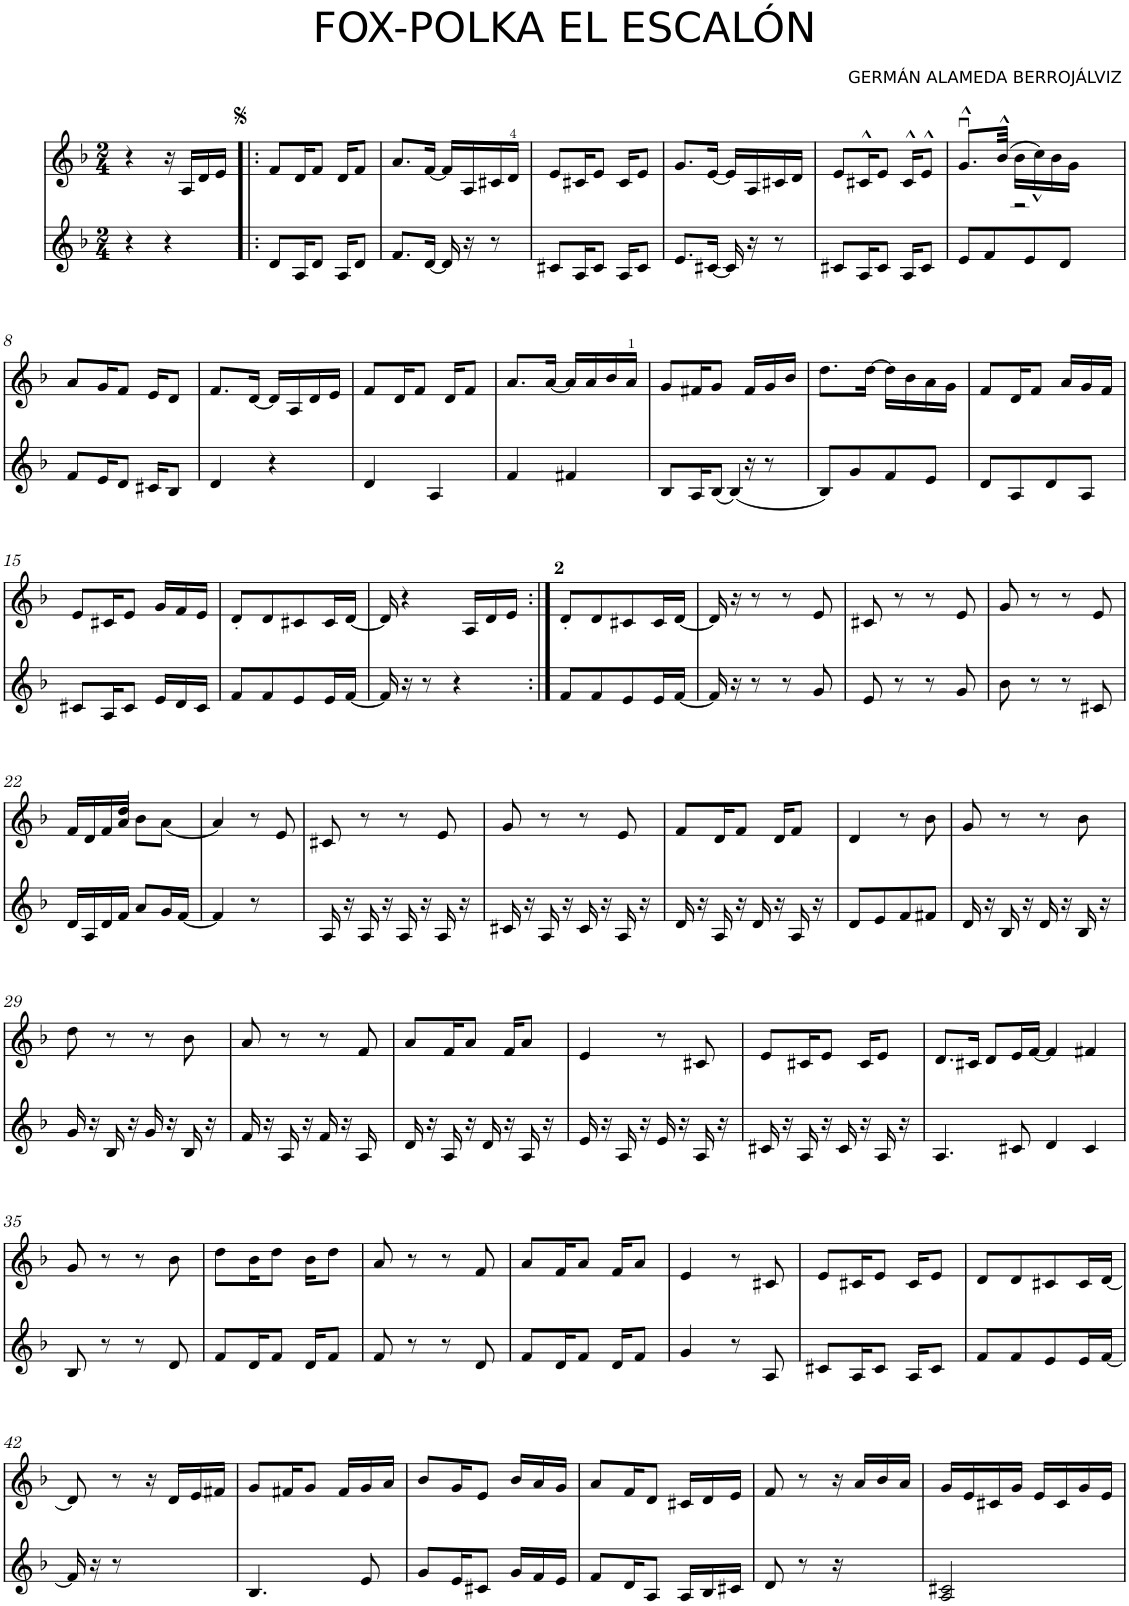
**kern	**kern
*part2	*part1
*staff2	*staff1
*I"Instrument 2	*I"Instrument 1
*clefG2	*clefG2
*k[b-]	*k[b-]
*F:	*F:
*M2/4	*M2/4
=1	=1
4r	4r
4r	16r
.	16A/LL
.	16d/
.	16e/JJ
=2!|:	=2!|:
8d/L	8f/L
16A/K	16d/K
8d/J	8f/J
16A/KL	16d/KL
8d/J	8f/J
=3	=3
8.f/L	8.a/L
[<16d/Jk	[<16f/Jk
16d/]	16f/LL]
16r	16A/
8r	16c#X/
.	16d/JJ
=4	=4
8c#X/L	8e/L
16A/K	16c#X/K
8c#/J	8e/J
16A/KL	16c#/KL
8c#/J	8e/J
=5	=5
8.e/L	8.g/L
[<16c#X/Jk	[<16e/Jk
16c#/]	16e/LL]
16r	16A/
8r	16c#X/
.	16d/JJ
=6	=6
8c#X/L	8e/L
16A/K	16c#X^^/K
8c#/J	8e/J
16A/KL	16c#^^/KL
8c#/J	8e^^/J
=7	=7
*	*^
8e/L	8.gu^^/L	8..ryy
8f/	.	.
.	(>32b-^^/Jkk	.
.	16b-\LL	32%9r
8e/	.	.
.	16cc^^\)	.
.	16b-\	.
8d/J	.	.
.	16g\JJ	.
.	32ryy	.
8..ryy	8..ryy	8..ryy
*	*v	*v
!!LO:LB:g=z
=8	=8
8f/L	8a/L
16e/K	8..ryy
8d/J	.
16c#X/KL	.
.	8..r
8B-/J	.
4..ryy	.
.	16g/K
.	8f/J
.	16e/KL
.	8d/J
=9	=9
4d/	8.f/L
.	[<16d/Jk
4r	16d/LL]
.	16A/
.	16d/
.	16e/JJ
=10	=10
4d/	8f/L
.	16d/K
.	8f/J
4A/	.
.	16d/KL
.	8f/J
=11	=11
4f/	8.a/L
.	[<16a/Jk
4f#X/	16a/LL]
.	16a/
.	16b-/
.	16a/JJ
=12	=12
8B-/L	8g/L
16A/K	16f#X/K
(<8B-/J	8g/J
(<4B-/)	16f#/LL
.	16g/
.	16b-/JJ
.	4ryy
16r	.
8r	.
=13	=13
8B-/L)	8.dd\L
8g/	.
.	[>16dd\Jk
8f/	16dd\LL]
.	16b-\
8e/J	16a\
.	16g\JJ
=14	=14
8d/L	8f/L
8A/	16d/K
.	8f/J
8d/	.
.	16a/LL
8A/J	16g/
.	16f/JJ
!!LO:LB:g=z
=15	=15
8c#X/L	8e/L
16A/K	16c#X/K
8c#/J	8e/J
16e/LL	16g/LL
16d/	16f/
16c#/JJ	16e/JJ
=16	=16
8f/L	8d'/L
8f/	8d/
8e/	8c#X/
16e/L	16c#/L
[<16f/JJ	[<16d/JJ
=17	=17
16f/]	16d/]
16r	4r
8r	.
4r	.
.	16A/LL
.	16d/
.	16e/JJ
=18:|!	=18:|!
8f/L	8d'/L
8f/	8d/
8e/	8c#X/
16e/L	16c#/L
[<16f/JJ	[<16d/JJ
=19	=19
16f/]	16d/]
16r	16r
8r	8r
8r	8r
8g/	8e/
=20	=20
8e/	8c#X/
8r	8r
8r	8r
8g/	8e/
=21	=21
8b-\	8g/
8r	8r
8r	8r
8c#X/	8e/
!!LO:LB:g=z
=22	=22
*	*^
16d/LL	16f/LL	8.ryy
16A/	16d/	.
16d/	16f/	.
16f/JJ	16a/JJ	4dd/
8a/L	4ryy	.
16g/L	.	.
[<16f/JJ	.	8b-\L
8.ryy	8.ryy	.
.	.	(<8a\J
*	*v	*v
=23	=23
4f/]	4a/)
8r	8r
8ryy	8e/
=24	=24
16A/	8c#X/
16r	.
16A/	8r
16r	.
16A/	8r
16r	.
16A/	8e/
16r	.
=25	=25
16c#X/	8g/
16r	.
16A/	8r
16r	.
16c#/	8r
16r	.
16A/	8e/
16r	.
=26	=26
16d/	8f/L
16r	.
16A/	16d/K
16r	8f/J
16d/	.
16r	16d/KL
16A/	8f/J
16r	.
=27	=27
8d/L	4d/
8e/	.
8f/	8r
8f#X/J	8b-\
=28	=28
16d/	8g/
16r	.
16B-/	8r
16r	.
16d/	8r
16r	.
16B-/	8b-\
16r	.
!!LO:LB:g=z
=29	=29
16g/	8dd\
16r	.
16B-/	8r
16r	.
16g/	8r
16r	.
16B-/	8b-\
16r	.
=30	=30
16f/	8a/
16r	.
16A/	8r
16r	.
16f/	8r
16r	.
16A/	8f/
16ryy	.
=31	=31
16d/	8a/L
16r	.
16A/	16f/K
16r	8a/J
16d/	.
16r	16f/KL
16A/	8a/J
16r	.
=32	=32
16e/	4e/
16r	.
16A/	.
16r	.
16e/	8r
16r	.
16A/	8c#X/
16r	.
=33	=33
16c#X/	8e/L
16r	.
16A/	16c#X/K
16r	8e/J
16c#/	.
16r	16c#/KL
16A/	8e/J
16r	.
=34	=34
4.A/	8.d/L
.	16c#X/Jk
.	8d/L
8c#X/	16e/L
.	[<16f/JJ
4d/	4f/]
4c#/	4f#X/
!!LO:LB:g=z
=35	=35
8B-/	8g/
8r	8r
8r	8r
8d/	8b-\
=36	=36
8f/L	8dd\L
16d/K	16b-\K
8f/J	8dd\J
16d/KL	16b-\KL
8f/J	8dd\J
=37	=37
8f/	8a/
8r	8r
8r	8r
8d/	8f/
=38	=38
8f/L	8a/L
16d/K	16f/K
8f/J	8a/J
16d/KL	16f/KL
8f/J	8a/J
=39	=39
4g/	4e/
8r	8r
8A/	8c#X/
=40	=40
8c#X/L	8e/L
16A/K	16c#X/K
8c#/J	8e/J
16A/KL	16c#/KL
8c#/J	8e/J
=41	=41
8f/L	8d/L
8f/	8d/
8e/	8c#X/
16e/L	16c#/L
[<16f/JJ	[<16d/JJ
!!LO:LB:g=z
=42	=42
16f/]	8d/]
16r	.
8r	8r
4ryy	16r
.	16d/LL
.	16e/
.	16f#X/JJ
=43	=43
4.B-/	8g/L
.	16f#X/K
.	8g/J
.	16f#/LL
8e/	16g/
.	16a/JJ
=44	=44
8g/L	8b-/L
16e/K	16g/K
8c#X/J	8e/J
16g/LL	16b-/LL
16f/	16a/
16e/JJ	16g/JJ
=45	=45
8f/L	8a/L
16d/K	16f/K
8A/J	8d/J
16A/LL	16c#X/LL
16B-/	16d/
16c#X/JJ	16e/JJ
=46	=46
8d/	8f/
8r	8r
16r	16r
8.ryy	16a/LL
.	16b-/
.	16a/JJ
=47	=47
2A/ 2c#X/	16g/LL
.	16e/
.	16c#X/
.	16g/JJ
.	16e/LL
.	16c#/
.	16g/
.	16e/JJ
=	=
*-	*-
